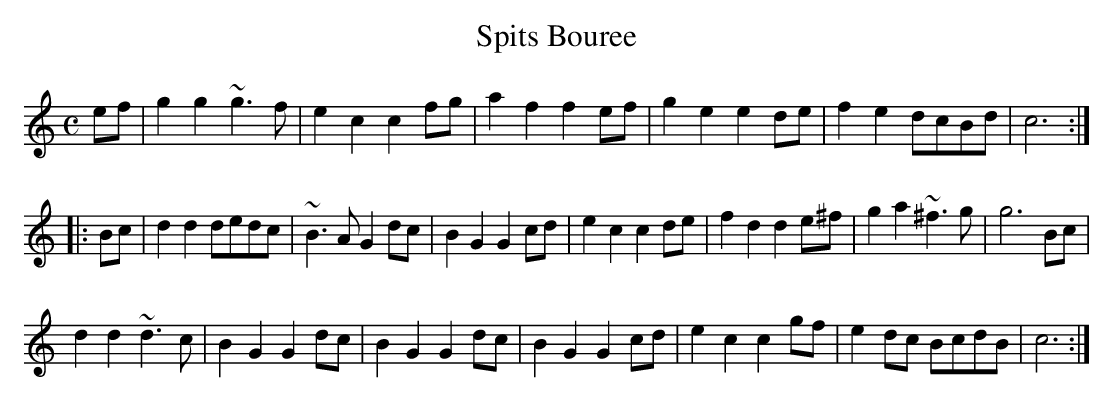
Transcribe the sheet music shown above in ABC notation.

X:1
T:Spits Bouree
M:C
K:Cmaj
ef|g2g2~g3f|e2c2c2fg|a2f2f2ef|g2e2e2de|f2e2dcBd|c6:|
|:Bc|d2d2dedc|~B3AG2dc|B2G2G2cd|e2c2c2de|f2d2d2e^f|g2a2~^f3g|g6Bc|
d2d2~d3c|B2G2G2dc|B2G2G2dc|B2G2G2cd|e2c2c2gf|e2dc BcdB|c6:|
